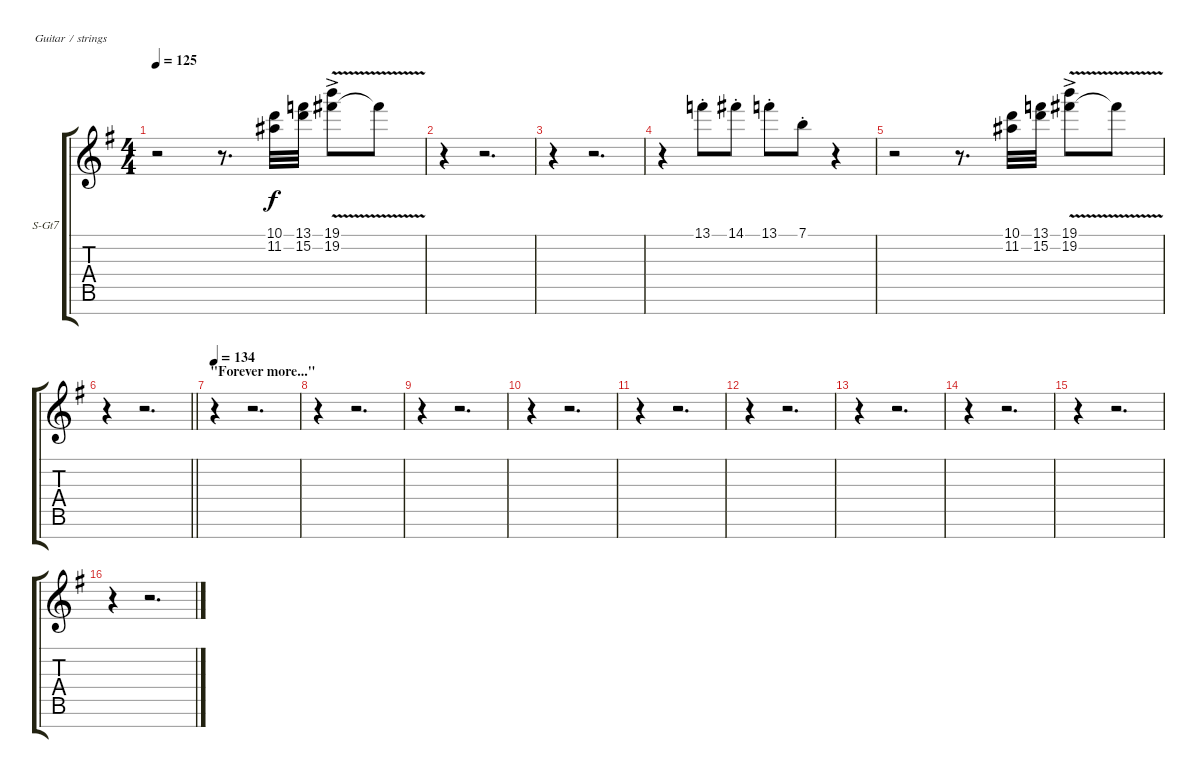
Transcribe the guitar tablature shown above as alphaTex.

\bracketExtendMode groupsimilarinstruments
\firstSystemTrackNameOrientation horizontal
\otherSystemsTrackNameOrientation horizontal
\track ("Keyboard 6 - Brat/Shagrath" "S-Gt7") {instrument flute}
\staff {score tabs}
\tuning (E4 B3 G3 D3 A2 E2 B1)
\displaytranspose 12
\ts (4 4)
\tempo 125
\clef g2
\ks g
r.2{dy f} r.8{d} (10.1 11.2).32 (13.1 15.2).32 (19.1{ac} 19.2{v}).8 19.2{v t}.8 |
r.4 r.2{d} |
r.4 r.2{d} |
r.4 13.1{st}.8 14.1{st}.8 13.1{st}.8 7.1{st}.8 r.4 |
r.2 r.8{d} (10.1 11.2).32 (13.1 15.2).32 (19.1{ac} 19.2{v}).8 19.2{v t}.8 |
\barLineRight lightlight
r.4 r.2{d} |
\section ("" "\"Forever more...\"")
\tempo 134
r.4 r.2{d} |
r.4 r.2{d} |
r.4 r.2{d} |
r.4 r.2{d} |
r.4 r.2{d} |
r.4 r.2{d} |
r.4 r.2{d} |
r.4 r.2{d} |
r.4 r.2{d} |
r.4 r.2{d}
